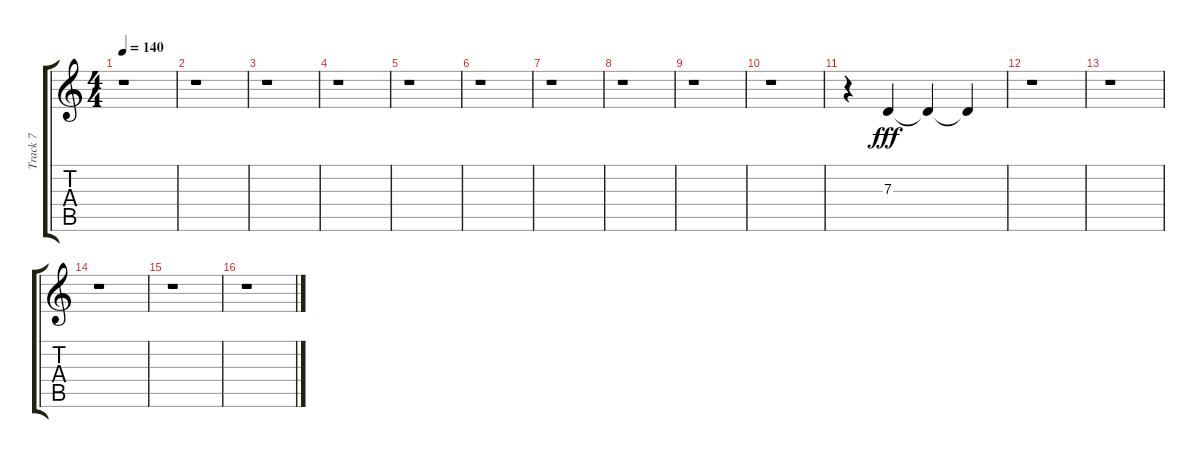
\track ("Track 7" "Track 7") {instrument reversecymbal}
\staff {score tabs}
\tuning (E4 B3 G3 D3 A2 E2) {hide}
\ts (4 4)
\tempo 140
\clef g2
\ks c
r.1{dy fff} |
r.1 |
r.1 |
r.1 |
r.1 |
r.1 |
r.1 |
r.1 |
r.1 |
r.1 |
r.4 7.3.4 7.3{t}.4 7.3{t}.4 |
r.1 |
r.1 |
r.1 |
r.1 |
r.1
